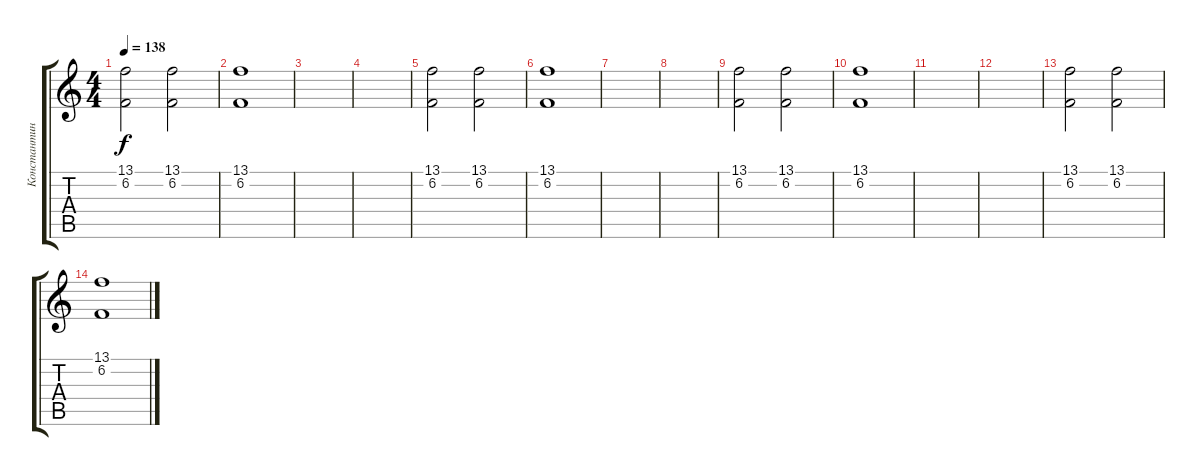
\track ("Константин Бекрев (программирование)" "Константин") {instrument tubularbells}
\staff {score tabs}
\tuning (E4 B3 G3 D3 A2 E2) {hide}
\ts (4 4)
\tempo 138
\clef g2
\ks c
(13.1 6.2).2{dy f} (13.1 6.2).2 |
(13.1 6.2).1 |
|
|
(13.1 6.2).2 (13.1 6.2).2 |
(13.1 6.2).1 |
|
|
(13.1 6.2).2 (13.1 6.2).2 |
(13.1 6.2).1 |
|
|
(13.1 6.2).2 (13.1 6.2).2 |
(13.1 6.2).1
